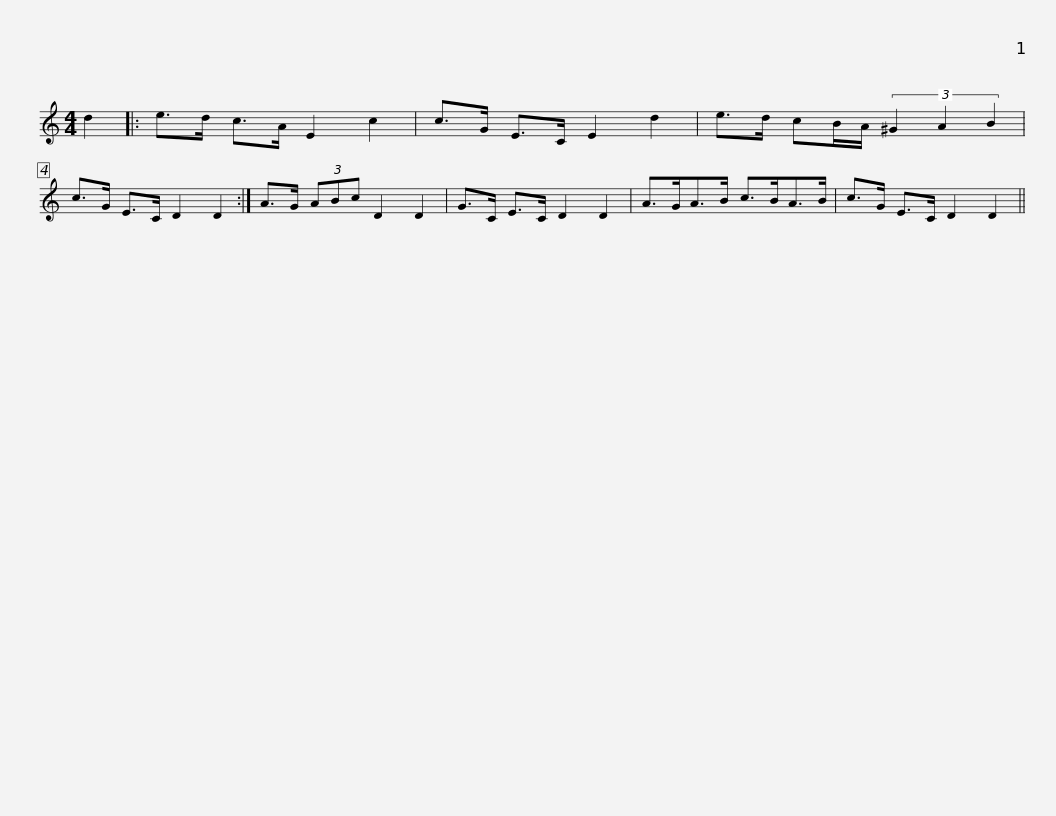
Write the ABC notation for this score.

X:1
L:1/8
M:4/4
I:linebreak $
K:C
V:1 treble
V:1
 d2 |: e>d c>A E2 c2 | c>G E>C E2 d2 | e>d cB/A/ (3^G2 A2 B2 | c>G E>C D2 D2 :| %5
 A>G (3ABc D2 D2 |$ G>C E>C D2 D2 | A>GA>B c>BA>B | c>G E>C D2 D2 || %9
